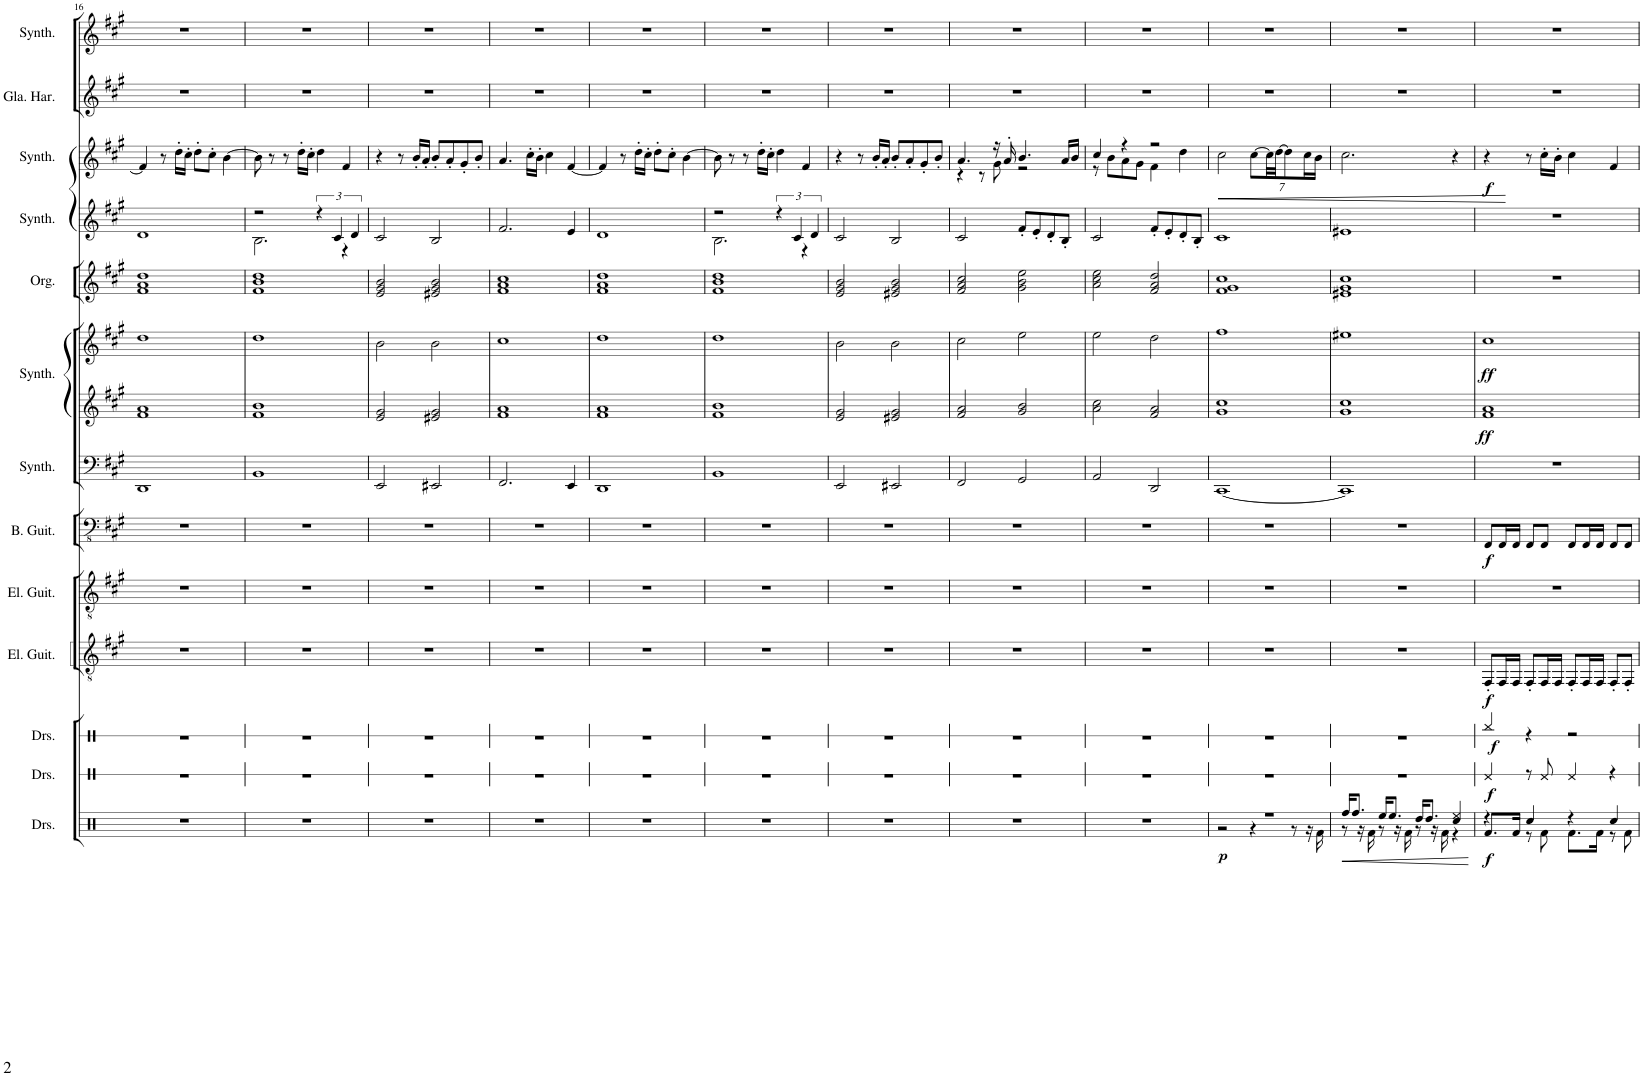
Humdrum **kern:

**kern	**dynam	**kern	**dynam	**kern	**kern	**kern	**dynam	**kern	**kern	**kern	**dynam
*part7	*part7	*part6	*part6	*part5	*part4	*part4	*part4	*part3	*part2	*part1	*part1
*staff8	*staff8	*staff7	*staff7	*staff6	*staff5	*staff4	*staff4/5	*staff3	*staff2	*staff1	*staff1
*I"Electric Guitar, drive guitar	*	*I"Bass Guitar, slapbass	*	*I"Pad Synthesizer, bass pedals	*I"String Synthesizer, warmstrings	*	*	*I"Organ, organ	*I"Brass Synthesizer, underbrass	*I"Brass Synthesizer, leadbrass	*
*I'El. Guit.	*	*I'B. Guit.	*	*I'Synth.	*I'Synth.	*	*	*I'Org.	*I'Synth.	*I'Synth.	*
!!LO:PB:g=z
*clefGv2	*	*clefFv4	*	*clefF4	*clefG2	*clefG2	*	*clefG2	*clefG2	*clefG2	*
*k[f#c#g#]	*	*k[f#c#g#]	*	*k[f#c#g#]	*k[f#c#g#]	*k[f#c#g#]	*	*k[f#c#g#]	*k[f#c#g#]	*k[f#c#g#]	*
*M4/4	*	*M4/4	*	*M4/4	*M4/4	*M4/4	*	*M4/4	*M4/4	*M4/4	*
=16	=16	=16	=16	=16	=16	=16	=16	=16	=16	=16	=16
1r	.	1r	.	1DD	1f# 1a	1dd	.	1f# 1a 1dd	1d	4f#/]	.
.	.	.	.	.	.	.	.	.	.	8r	.
.	.	.	.	.	.	.	.	.	.	16dd'\LL	.
.	.	.	.	.	.	.	.	.	.	16cc#'\JJ	.
.	.	.	.	.	.	.	.	.	.	8dd'\L	.
.	.	.	.	.	.	.	.	.	.	8cc#'\J	.
.	.	.	.	.	.	.	.	.	.	[4b\	.
=17	=17	=17	=17	=17	=17	=17	=17	=17	=17	=17	=17
*	*	*	*	*	*	*	*	*	*^	*	*
1r	.	1r	.	1BB	1f# 1b	1dd	.	1f# 1b 1dd	2r	2.B\	8b\]	.
.	.	.	.	.	.	.	.	.	.	.	8r	.
.	.	.	.	.	.	.	.	.	.	.	8r	.
.	.	.	.	.	.	.	.	.	.	.	16dd'\LL	.
.	.	.	.	.	.	.	.	.	.	.	16cc#'\JJ	.
.	.	.	.	.	.	.	.	.	6r	.	4dd\	.
.	.	.	.	.	.	.	.	.	6c#/	.	.	.
.	.	.	.	.	.	.	.	.	.	4r	4f#/	.
.	.	.	.	.	.	.	.	.	6d/	.	.	.
*	*	*	*	*	*	*	*	*	*v	*v	*	*
=18	=18	=18	=18	=18	=18	=18	=18	=18	=18	=18	=18
1r	.	1r	.	2EE/	2e/ 2g#/	2b\	.	2e/ 2g#/ 2b/	2c#/	4r	.
.	.	.	.	.	.	.	.	.	.	8r	.
.	.	.	.	.	.	.	.	.	.	16b'/LL	.
.	.	.	.	.	.	.	.	.	.	16a'/JJ	.
.	.	.	.	2EE#X/	2e#X/ 2g#/	2b\	.	2e#X/ 2g#/ 2b/	2B/	8b'/L	.
.	.	.	.	.	.	.	.	.	.	8a'/	.
.	.	.	.	.	.	.	.	.	.	8g#'/	.
.	.	.	.	.	.	.	.	.	.	8b'/J	.
=19	=19	=19	=19	=19	=19	=19	=19	=19	=19	=19	=19
1r	.	1r	.	2.FF#/	1f# 1a	1cc#	.	1f# 1a 1cc#	2.f#/	4.a/	.
.	.	.	.	.	.	.	.	.	.	16cc#'\LL	.
.	.	.	.	.	.	.	.	.	.	16b'\JJ	.
.	.	.	.	.	.	.	.	.	.	4cc#\	.
.	.	.	.	4EE/	.	.	.	.	4e/	[4f#/	.
=20	=20	=20	=20	=20	=20	=20	=20	=20	=20	=20	=20
1r	.	1r	.	1DD	1f# 1a	1dd	.	1f# 1a 1dd	1d	4f#/]	.
.	.	.	.	.	.	.	.	.	.	8r	.
.	.	.	.	.	.	.	.	.	.	16dd'\LL	.
.	.	.	.	.	.	.	.	.	.	16cc#'\JJ	.
.	.	.	.	.	.	.	.	.	.	8dd'\L	.
.	.	.	.	.	.	.	.	.	.	8cc#'\J	.
.	.	.	.	.	.	.	.	.	.	[4b\	.
=21	=21	=21	=21	=21	=21	=21	=21	=21	=21	=21	=21
*	*	*	*	*	*	*	*	*	*^	*	*
1r	.	1r	.	1BB	1f# 1b	1dd	.	1f# 1b 1dd	2r	2.B\	8b\]	.
.	.	.	.	.	.	.	.	.	.	.	8r	.
.	.	.	.	.	.	.	.	.	.	.	8r	.
.	.	.	.	.	.	.	.	.	.	.	16dd'\LL	.
.	.	.	.	.	.	.	.	.	.	.	16cc#'\JJ	.
.	.	.	.	.	.	.	.	.	6r	.	4dd\	.
.	.	.	.	.	.	.	.	.	6c#/	.	.	.
.	.	.	.	.	.	.	.	.	.	4r	4f#/	.
.	.	.	.	.	.	.	.	.	6d/	.	.	.
*	*	*	*	*	*	*	*	*	*v	*v	*	*
=22	=22	=22	=22	=22	=22	=22	=22	=22	=22	=22	=22
1r	.	1r	.	2EE/	2e/ 2g#/	2b\	.	2e/ 2g#/ 2b/	2c#/	4r	.
.	.	.	.	.	.	.	.	.	.	8r	.
.	.	.	.	.	.	.	.	.	.	16b'/LL	.
.	.	.	.	.	.	.	.	.	.	16a'/JJ	.
.	.	.	.	2EE#X/	2e#X/ 2g#/	2b\	.	2e#X/ 2g#/ 2b/	2B/	8b'/L	.
.	.	.	.	.	.	.	.	.	.	8a'/	.
.	.	.	.	.	.	.	.	.	.	8g#'/	.
.	.	.	.	.	.	.	.	.	.	8b'/J	.
=23	=23	=23	=23	=23	=23	=23	=23	=23	=23	=23	=23
*	*	*	*	*	*	*	*	*	*	*^	*
1r	.	1r	.	2FF#/	2f#/ 2a/	2cc#\	.	2f#/ 2a/ 2cc#/	2c#/	4.a/	4r	.
.	.	.	.	.	.	.	.	.	.	.	8r	.
.	.	.	.	.	.	.	.	.	.	16r	8g#\	.
.	.	.	.	.	.	.	.	.	.	16a'/	.	.
.	.	.	.	2GG#/	2g#/ 2b/	2ee\	.	2g#\ 2b\ 2ee\	8f#'/L	4.b/	2r	.
.	.	.	.	.	.	.	.	.	8e'/	.	.	.
.	.	.	.	.	.	.	.	.	8d'/	.	.	.
.	.	.	.	.	.	.	.	.	8B'/J	16a/LL	.	.
.	.	.	.	.	.	.	.	.	.	16b/JJ	.	.
=24	=24	=24	=24	=24	=24	=24	=24	=24	=24	=24	=24	=24
1r	.	1r	.	2AA/	2a\ 2cc#\	2ee\	.	2a\ 2cc#\ 2ee\	2c#/	4cc#/	8r	.
.	.	.	.	.	.	.	.	.	.	.	8b\L	.
.	.	.	.	.	.	.	.	.	.	4r	8a\	.
.	.	.	.	.	.	.	.	.	.	.	8g#\J	.
.	.	.	.	2DD/	2f#/ 2a/	2dd\	.	2f#/ 2a/ 2dd/	8f#'/L	2r	4f#\	.
.	.	.	.	.	.	.	.	.	8e'/	.	.	.
.	.	.	.	.	.	.	.	.	8d'/	.	4dd\	.
.	.	.	.	.	.	.	.	.	8B'/J	.	.	.
*	*	*	*	*	*	*	*	*	*	*v	*v	*
=25	=25	=25	=25	=25	=25	=25	=25	=25	=25	=25	=25
1r	.	1r	.	[1CC#	1g# 1cc#	1ff#	.	1f# 1g# 1cc#	1c#	2cc#\	.
*	*	*	*	*	*	*	*	*	*	*Xbrackettup	*
.	.	.	.	.	.	.	.	.	.	[7cc#\L	.
.	.	.	.	.	.	.	.	.	.	28cc#\LL]	.
.	.	.	.	.	.	.	.	.	.	[28dd\JJ	.
.	.	.	.	.	.	.	.	.	.	7dd\]	.
.	.	.	.	.	.	.	.	.	.	6720ryy	.
.	.	.	.	.	.	.	.	.	.	14cc#\L	.
.	.	.	.	.	.	.	.	.	.	[6720%479b\	.
=26	=26	=26	=26	=26	=26	=26	=26	=26	=26	=26	=26
1r	.	1r	.	1CC#]	1g# 1cc#	1ee#X	.	1e#X 1g# 1cc#	1e#X	2.cc#\	.
.	.	.	.	.	.	.	.	.	.	6720b\]	.
.	.	.	.	.	.	.	.	.	.	4r	.
6720ryy	.	6720ryy	.	6720ryy	6720ryy	6720ryy	.	6720ryy	6720ryy	.	.
=27	=27	=27	=27	=27	=27	=27	=27	=27	=27	=27	=27
!	!LO:DY:b	!	!LO:DY:b	!	!	!	!LO:DY:b=2	!	!	!	!
!	!	!	!	!	!	!	!LO:DY:n=1:b	!	!	!	!LO:DY:b
8FF#'/L	f	8FFF#/L	f	1r	1f# 1a	1cc#	ff ff	1r	1r	4r	f
16FF#/L	.	16FFF#/L	.	.	.	.	.	.	.	.	.
16FF#/JJ	.	16FFF#/JJ	.	.	.	.	.	.	.	.	.
8FF#'/L	.	8FFF#/L	.	.	.	.	.	.	.	8r	.
16FF#/L	.	8FFF#/J	.	.	.	.	.	.	.	16cc#'\LL	.
16FF#/JJ	.	.	.	.	.	.	.	.	.	16b'\JJ	.
8FF#'/L	.	8FFF#/L	.	.	.	.	.	.	.	4cc#\	.
16FF#/L	.	16FFF#/L	.	.	.	.	.	.	.	.	.
16FF#/JJ	.	16FFF#/JJ	.	.	.	.	.	.	.	.	.
8FF#'/L	.	8FFF#/L	.	.	.	.	.	.	.	4f#/	.
8FF#'/J	.	8FFF#/J	.	.	.	.	.	.	.	.	.
=	=	=	=	=	=	=	=	=	=	=	=
*-	*-	*-	*-	*-	*-	*-	*-	*-	*-	*-	*-
